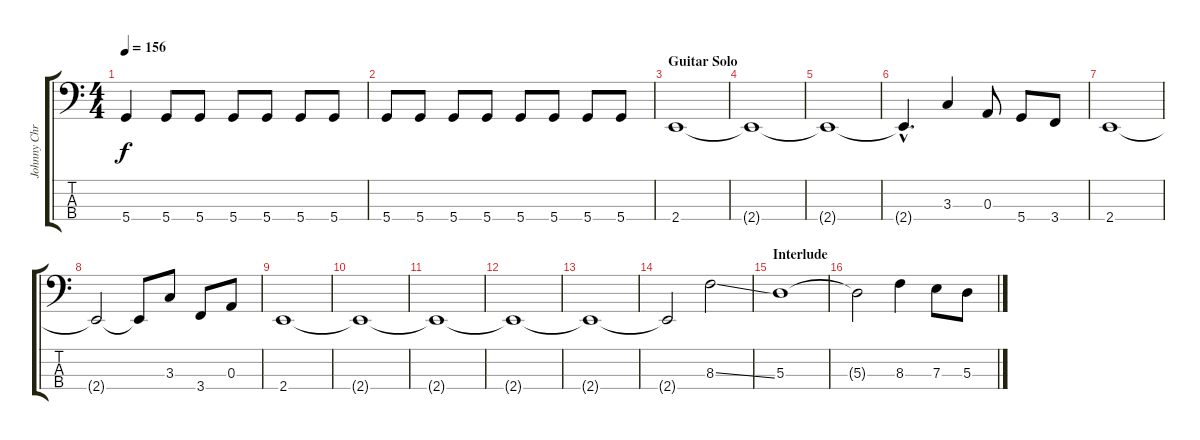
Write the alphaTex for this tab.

\track ("Johnny Christ" "Johnny Chr") {instrument electricbasspick}
\staff {score tabs}
\tuning (G2 D2 A1 D1) {hide}
\ts (4 4)
\tempo 156
\clef f4
\ks c
5.4.4{dy f} 5.4.8 5.4.8 5.4.8 5.4.8 5.4.8 5.4.8 |
5.4.8 5.4.8 5.4.8 5.4.8 5.4.8 5.4.8 5.4.8 5.4.8 |
\section ("" "Guitar Solo")
2.4.1 |
2.4{t}.1 |
2.4{t}.1 |
2.4{hac t}.4{d} 3.3.4 0.3.8 5.4.8 3.4.8 |
2.4.1 |
2.4{t}.2 2.4{t}.8 3.3.8 3.4.8 0.3.8 |
2.4.1 |
2.4{t}.1 |
2.4{t}.1 |
2.4{t}.1 |
2.4{t}.1 |
2.4{t}.2 8.3{ss}.2 |
\section ("" "Interlude")
5.3.1 |
5.3{t}.2 8.3.4 7.3.8 5.3.8
